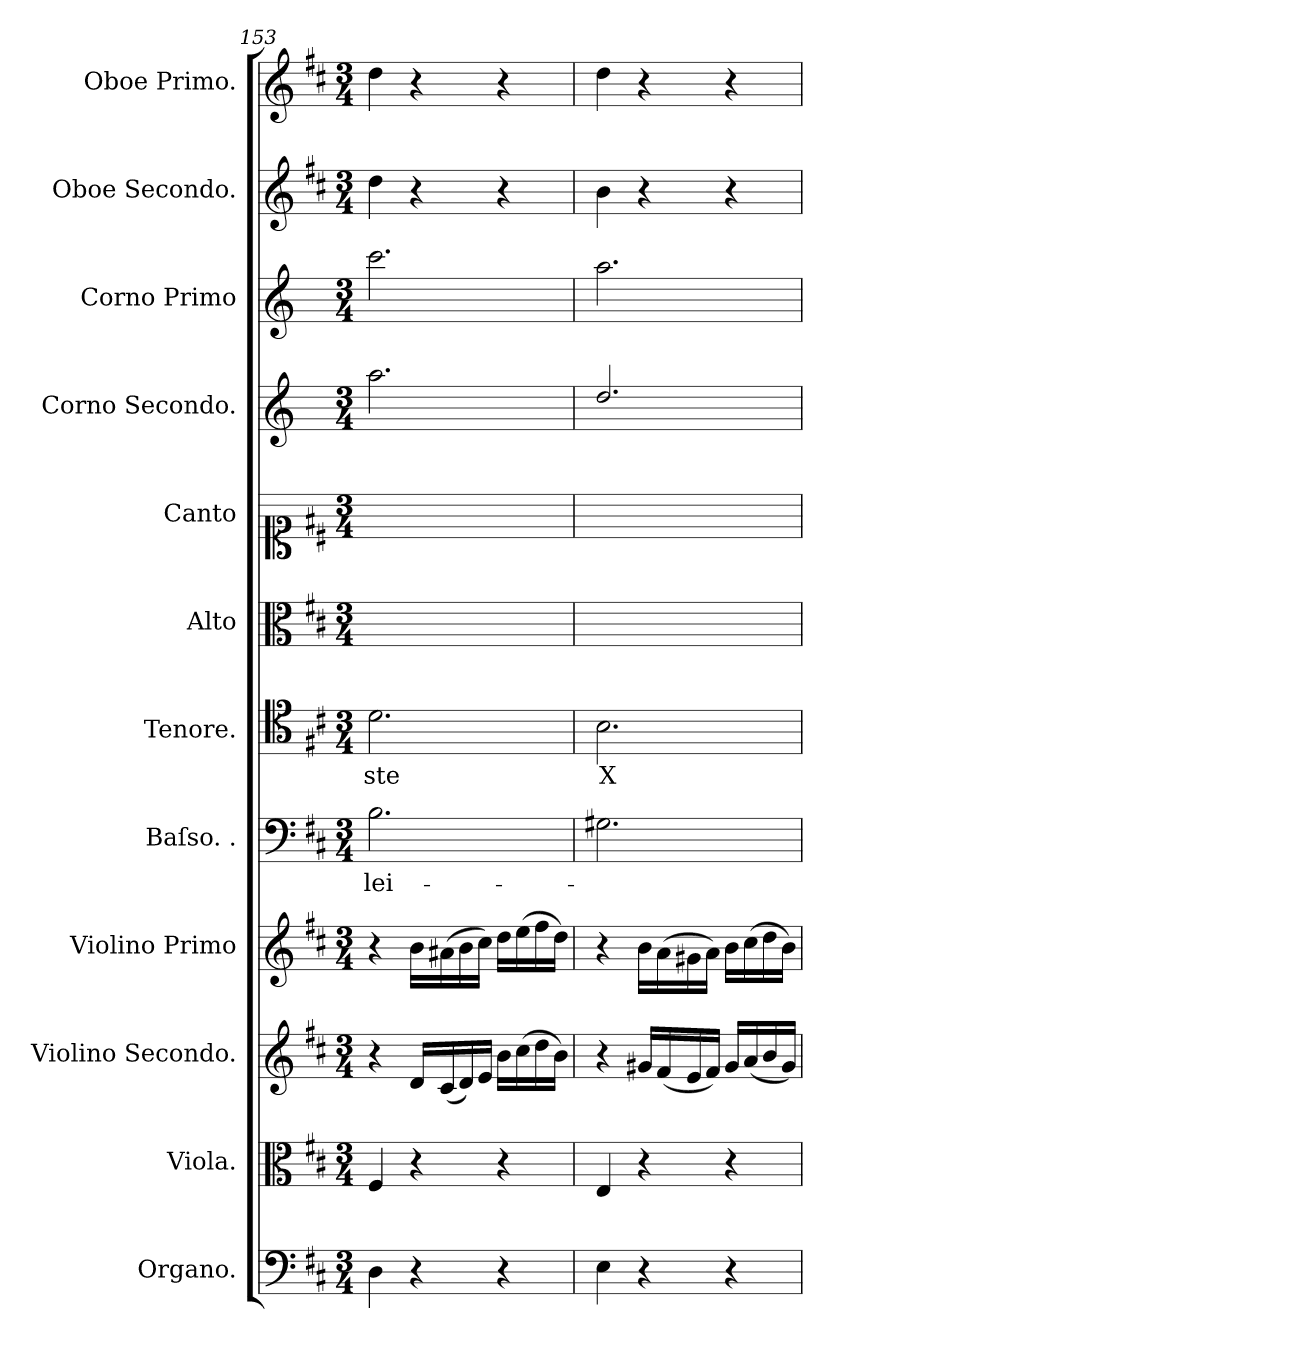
**kern	**kern	**kern	**kern	**kern	**text	**kern	**text	**kern	**kern	**kern	**kern	**kern	**kern
*part12	*part11	*part10	*part9	*part8	*part8	*part7	*part7	*part6	*part5	*part4	*part3	*part2	*part1
*staff12	*staff11	*staff10	*staff9	*staff8	*staff8	*staff7	*staff7	*staff6	*staff5	*staff4	*staff3	*staff2	*staff1
*I"Organo.	*I"Viola.	*I"Violino Secondo.	*I"Violino Primo	*I"Baſso. .	*	*I"Tenore.	*	*I"Alto	*I"Canto	*I"Corno Secondo.	*I"Corno Primo	*I"Oboe Secondo.	*I"Oboe Primo.
*I'org	*I'vla	*I'vl 2	*I'vl 1	*I'B	*	*I'T	*	*I'A	*	*I'cor 2	*I'cor 1	*I'ob 2	*I'ob 1
*clefF4	*clefC3	*clefG2	*clefG2	*clefF4	*	*clefC4	*	*clefC3	*clefC1	*clefG2	*clefG2	*clefG2	*clefG2
*	*	*	*	*	*	*	*	*	*	*ITrd6c10	*ITrd6c10	*	*
*k[f#c#]	*k[f#c#]	*k[f#c#]	*k[f#c#]	*k[f#c#]	*	*k[f#c#]	*	*k[f#c#]	*k[f#c#]	*k[f#c#]	*k[f#c#]	*k[f#c#]	*k[f#c#]
*M3/4	*M3/4	*M3/4	*M3/4	*M3/4	*	*M3/4	*	*M3/4	*M3/4	*M3/4	*M3/4	*M3/4	*M3/4
=153	=153	=153	=153	=153	=153	=153	=153	=153	=153	=153	=153	=153	=153
4D\	4F#/	4r	4r	2.B\	-lei-	2.d\	-ste	2.ryy	2.ryy	2.b\	2.dd\	4dd\	4dd\
4r	4r	16d/LL	16b\LL	.	.	.	.	.	.	.	.	4r	4r
.	.	(<16c#/	(>16a#X\	.	.	.	.	.	.	.	.	.	.
.	.	16d/)	16b\	.	.	.	.	.	.	.	.	.	.
.	.	16e/JJ	16cc#\JJ)	.	.	.	.	.	.	.	.	.	.
4r	4r	16b\LL	16dd\LL	.	.	.	.	.	.	.	.	4r	4r
.	.	(>16cc#\	(>16ee\	.	.	.	.	.	.	.	.	.	.
.	.	16dd\	16ff#\	.	.	.	.	.	.	.	.	.	.
.	.	16b\JJ)	16dd\JJ)	.	.	.	.	.	.	.	.	.	.
=154	=154	=154	=154	=154	=154	=154	=154	=154	=154	=154	=154	=154	=154
!	!	!	!	!	!	!	!LO:LY:i	!	!	!	!	!	!
4E\	4E/	4r	4r	2.G#X\	.	2.B\	X-	2.ryy	2.ryy	2.e/	2.b\	4b\	4dd\
4r	4r	16g#X/LL	16b\LL	.	.	.	.	.	.	.	.	4r	4r
.	.	(<16f#/	(>16a\	.	.	.	.	.	.	.	.	.	.
.	.	16e/	16g#X\	.	.	.	.	.	.	.	.	.	.
.	.	16f#/JJ)	16a\JJ)	.	.	.	.	.	.	.	.	.	.
4r	4r	16g#/LL	16b\LL	.	.	.	.	.	.	.	.	4r	4r
.	.	(<16a/	(>16cc#\	.	.	.	.	.	.	.	.	.	.
.	.	16b/	16dd\	.	.	.	.	.	.	.	.	.	.
.	.	16g#/JJ)	16b\JJ)	.	.	.	.	.	.	.	.	.	.
=	=	=	=	=	=	=	=	=	=	=	=	=	=
*-	*-	*-	*-	*-	*-	*-	*-	*-	*-	*-	*-	*-	*-
